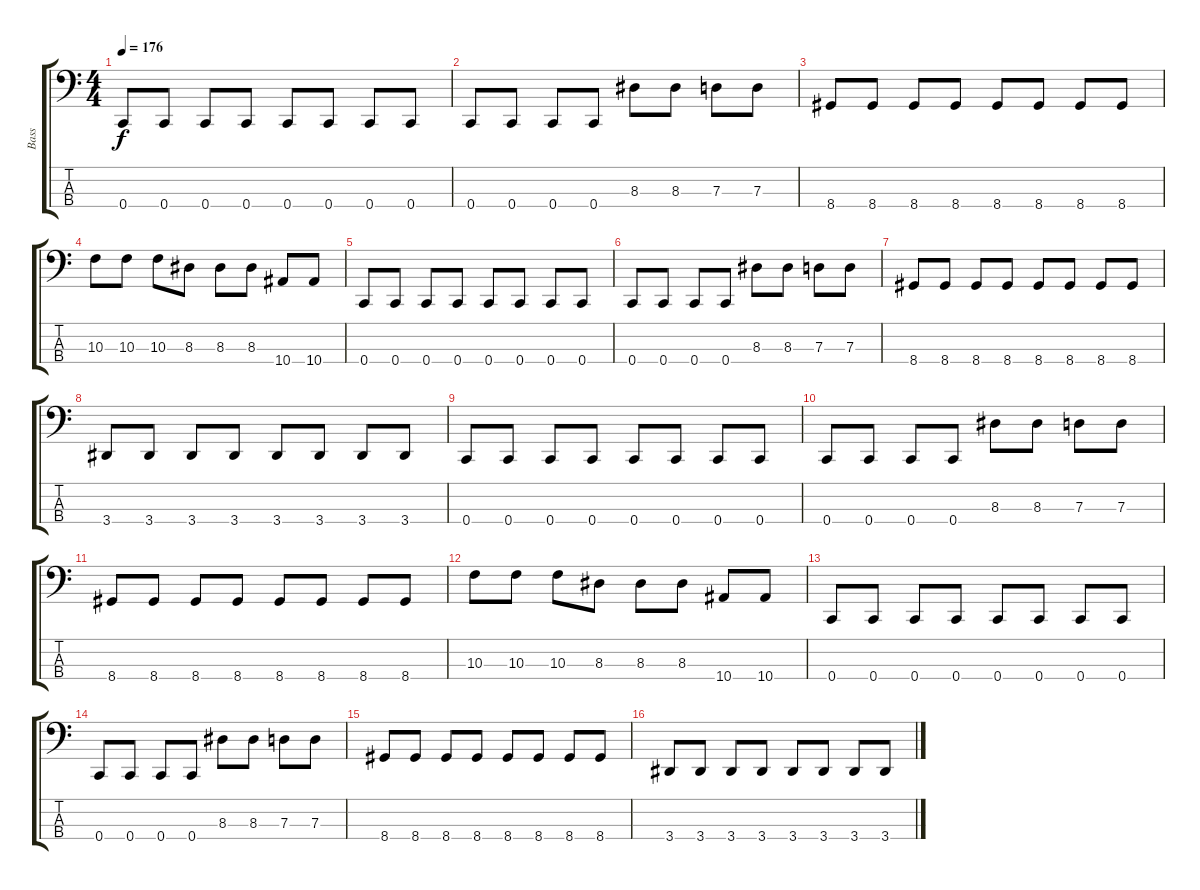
\track ("Bass" "Bass") {instrument electricbasspick}
\staff {score tabs}
\tuning (F2 C2 G1 C1) {hide}
\ts (4 4)
\tempo 176
\clef f4
\ks c
0.4.8{dy f} 0.4.8 0.4.8 0.4.8 0.4.8 0.4.8 0.4.8 0.4.8 |
0.4.8 0.4.8 0.4.8 0.4.8 8.3.8 8.3.8 7.3.8 7.3.8 |
8.4.8 8.4.8 8.4.8 8.4.8 8.4.8 8.4.8 8.4.8 8.4.8 |
10.3.8 10.3.8 10.3.8 8.3.8 8.3.8 8.3.8 10.4.8 10.4.8 |
0.4.8 0.4.8 0.4.8 0.4.8 0.4.8 0.4.8 0.4.8 0.4.8 |
0.4.8 0.4.8 0.4.8 0.4.8 8.3.8 8.3.8 7.3.8 7.3.8 |
8.4.8 8.4.8 8.4.8 8.4.8 8.4.8 8.4.8 8.4.8 8.4.8 |
3.4.8 3.4.8 3.4.8 3.4.8 3.4.8 3.4.8 3.4.8 3.4.8 |
0.4.8 0.4.8 0.4.8 0.4.8 0.4.8 0.4.8 0.4.8 0.4.8 |
0.4.8 0.4.8 0.4.8 0.4.8 8.3.8 8.3.8 7.3.8 7.3.8 |
8.4.8 8.4.8 8.4.8 8.4.8 8.4.8 8.4.8 8.4.8 8.4.8 |
10.3.8 10.3.8 10.3.8 8.3.8 8.3.8 8.3.8 10.4.8 10.4.8 |
0.4.8 0.4.8 0.4.8 0.4.8 0.4.8 0.4.8 0.4.8 0.4.8 |
0.4.8 0.4.8 0.4.8 0.4.8 8.3.8 8.3.8 7.3.8 7.3.8 |
8.4.8 8.4.8 8.4.8 8.4.8 8.4.8 8.4.8 8.4.8 8.4.8 |
3.4.8 3.4.8 3.4.8 3.4.8 3.4.8 3.4.8 3.4.8 3.4.8
